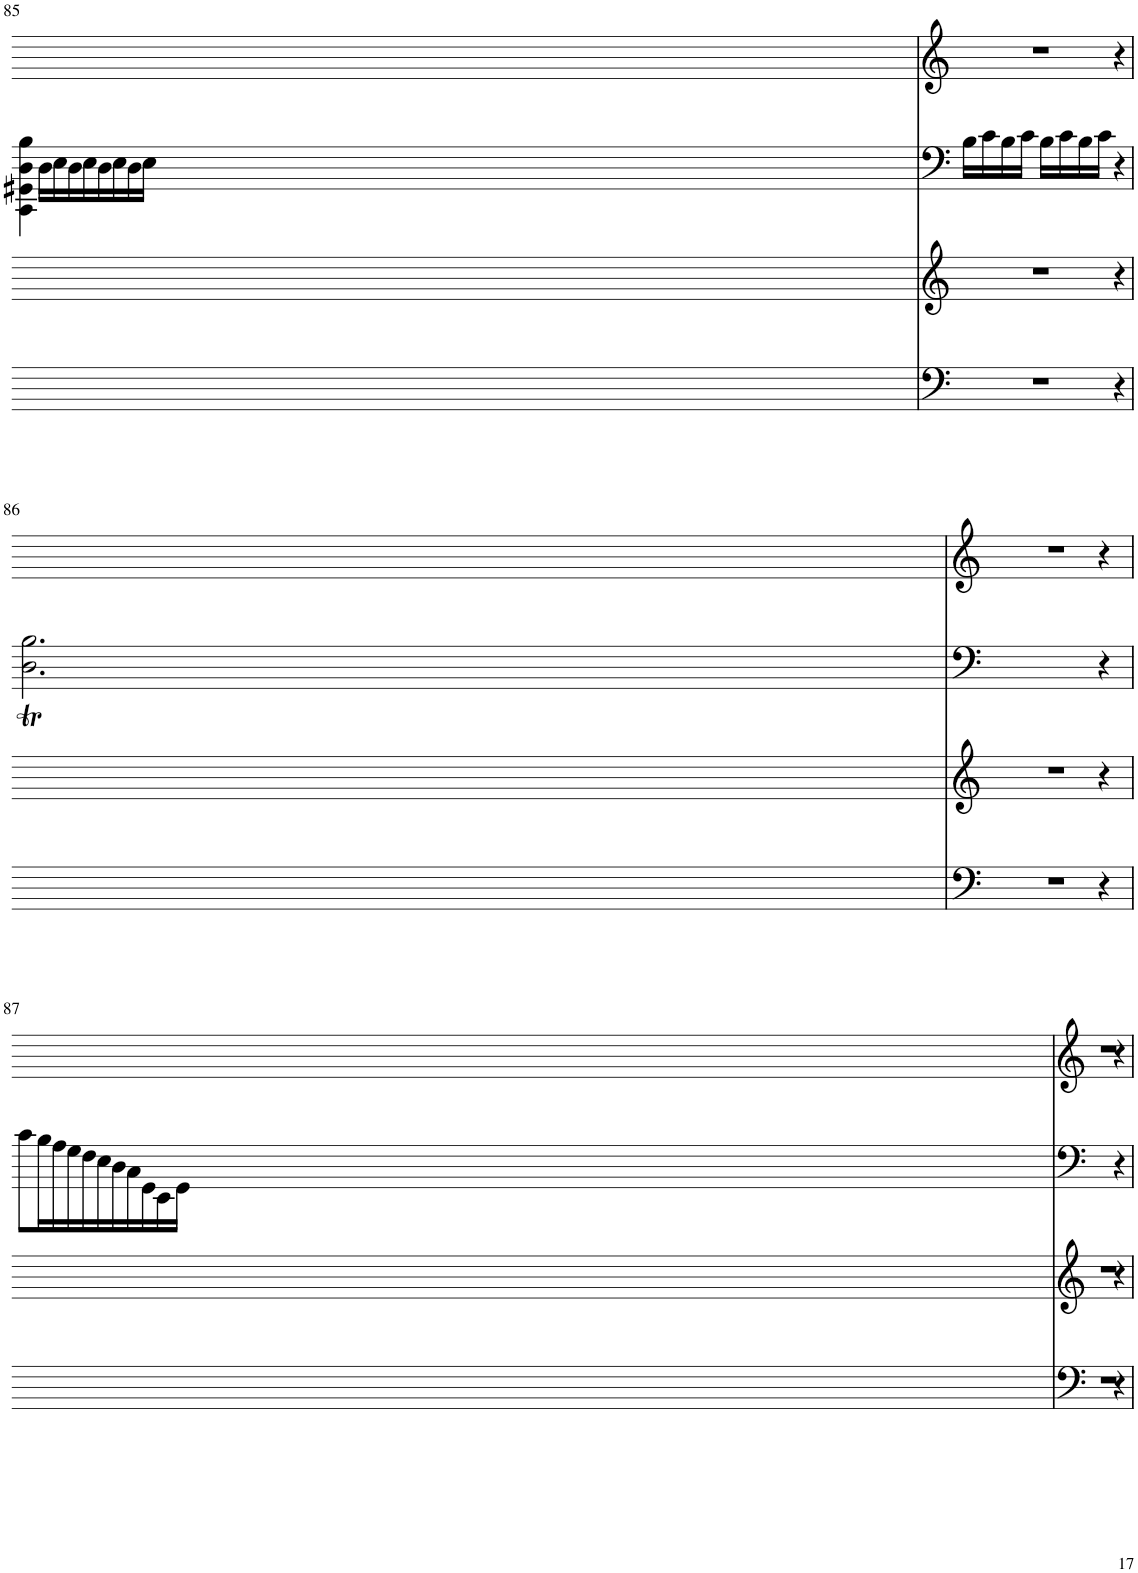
**kern	**kern	**kern	**kern
*part4	*part3	*part2	*part1
*staff4	*staff3	*staff2	*staff1
*I"Violoncello	*I"Violoncello	*I"unbenannt	*I"Violoncello
*I'Vc	*I'Vc	*	*I'Vc
!!LO:PB:g=z
*clefF4	*clefG2	*clefG2	*clefG2
*k[]	*k[]	*k[]	*k[]
*M3/4	*	*	*
=85	=85	=85	=85
*	*	*^	*
2.r	1r	4ryy	4CC\ 4GG#X\ 4D\ 4B\	1r
.	.	16B\LL	16D\LL	.
.	.	16c\	16E\	.
.	.	16B\	16D\	.
.	.	16c\JJ	16E\	.
.	.	16B\LL	16D\	.
.	.	16c\	16E\	.
.	.	16B\	16D\	.
.	.	16c\JJ	16E\JJ	.
4r	.	4r	4ryy	.
4ryy	4r	4ryy	4ryy	4r
!!LO:LB:g=z
=86	=86	=86	=86	=86
2.r	1r	4ryy	2.D\T 2.B\T	1r
.	.	4ryy	.	.
.	.	4ryy	.	.
4r	.	4r	4ryy	.
4ryy	4r	4ryy	4ryy	4r
!!LO:LB:g=z
=87	=87	=87	=87	=87
2.r	1r	1ryy	8c\L	1r
.	.	.	16B\L	.
.	.	.	16A\	.
.	.	.	16G\	.
.	.	.	16F\	.
.	.	.	16E\	.
.	.	.	16D\	.
.	.	.	16C\	.
.	.	.	16GG\	.
.	.	.	16EE\	.
.	.	.	16GG\JJ	.
4r	.	.	2ryy	.
4ryy	4r	4r	.	4r
*	*	*v	*v	*
=	=	=	=
*-	*-	*-	*-
